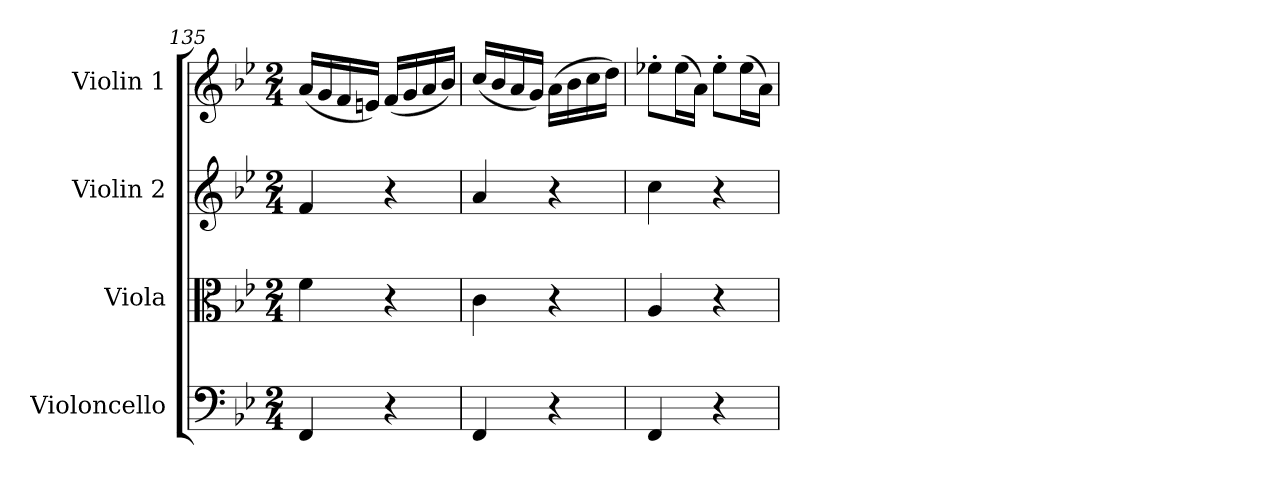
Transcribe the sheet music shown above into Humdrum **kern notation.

**kern	**kern	**kern	**kern
*part4	*part3	*part2	*part1
*staff4	*staff3	*staff2	*staff1
*I"Violoncello	*I"Viola	*I"Violin 2	*I"Violin 1
*I'Vc	*I'Vla	*I'Vln	*I'Vln
*clefF4	*clefC3	*clefG2	*clefG2
*k[b-e-]	*k[b-e-]	*k[b-e-]	*k[b-e-]
*M2/4	*M2/4	*M2/4	*M2/4
=135	=135	=135	=135
4FF/	4f\	4f/	(16a/LL
.	.	.	16g/
.	.	.	16f/
.	.	.	16en/JJ)
4r	4r	4r	(16f/LL
.	.	.	16g/
.	.	.	16a/
.	.	.	16b-/JJ)
=136	=136	=136	=136
4FF/	4c\	4a/	(16cc/LL
.	.	.	16b-/
.	.	.	16a/
.	.	.	16g/JJ)
4r	4r	4r	(16a\LL
.	.	.	16b-\
.	.	.	16cc\
.	.	.	16dd\JJ)
=137	=137	=137	=137
4FF/	4A/	4cc\	8ee-X'\L
.	.	.	(16ee-\L
.	.	.	16a\JJ)
4r	4r	4r	8ee-'\L
.	.	.	(16ee-\L
.	.	.	16a\JJ)
=	=	=	=
*-	*-	*-	*-
